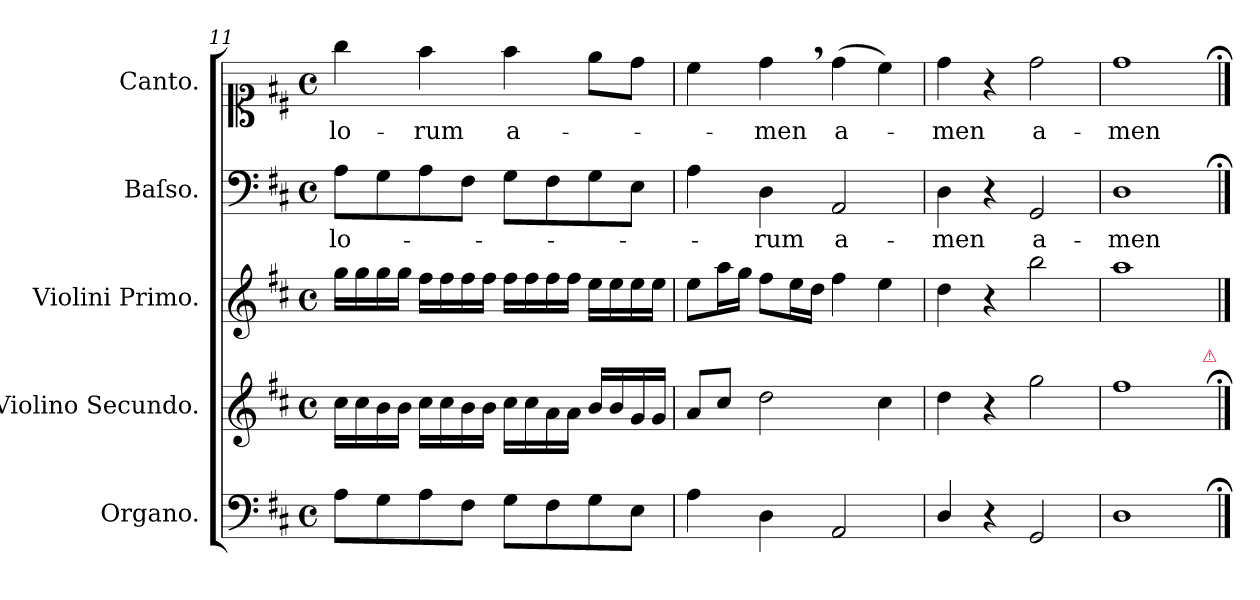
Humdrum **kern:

**kern	**kern	**kern	**kern	**text	**kern	**text
*part5	*part4	*part3	*part2	*part2	*part1	*part1
*staff5	*staff4	*staff3	*staff2	*staff2	*staff1	*staff1
*I"Organo.	*I"Violino Secundo.	*I"Violini Primo.	*I"Baſso.	*	*I"Canto.	*
*I'org	*I'vl 2	*I'vl 1	*I'B	*	*I'S	*
*clefF4	*clefG2	*clefG2	*clefF4	*	*clefC1	*
*k[f#c#]	*k[f#c#]	*k[f#c#]	*k[f#c#]	*	*k[f#c#]	*
*D:	*D:	*D:	*D:	*	*D:	*
*M4/4	*M4/4	*M4/4	*M4/4	*	*M4/4	*
*met(c)	*met(c)	*met(c)	*met(c)	*	*met(c)	*
=11	=11	=11	=11	=11	=11	=11
8A\L	16cc#\LL	16gg\LL	8A\L	-lo-	4gg\	-lo-
.	16cc#\	16gg\	.	.	.	.
8G\	16b\	16gg\	8G\	.	.	.
.	16b\JJ	16gg\JJ	.	.	.	.
8A\	16cc#\LL	16ff#\LL	8A\	.	4ff#\	-rum
.	16cc#\	16ff#\	.	.	.	.
8F#\J	16b\	16ff#\	8F#\J	.	.	.
.	16b\JJ	16ff#\JJ	.	.	.	.
8G\L	16cc#\LL	16ff#\LL	8G\L	.	4ff#\	a-
.	16cc#\	16ff#\	.	.	.	.
8F#\	16a\	16ff#\	8F#\	.	.	.
.	16a\JJ	16ff#\JJ	.	.	.	.
8G\	16b/LL	16ee\LL	8G\	.	8ee\L	.
.	16b/	16ee\	.	.	.	.
8E\J	16g/	16ee\	8E\J	.	8dd\J	.
.	16g/JJ	16ee\JJ	.	.	.	.
=12	=12	=12	=12	=12	=12	=12
4A\	8a/L	8ee\L	4A\	.	4cc#\	.
.	8cc#/J	16aa\L	.	.	.	.
.	.	16gg\JJ	.	.	.	.
4D\	2dd\	8ff#\L	4D\	-rum	4dd,\	-men
.	.	16ee\L	.	.	.	.
.	.	16dd\JJ	.	.	.	.
!	!	!	!	!	!	!LO:LY:i
2AA/	.	4ff#\	2AA/	a-	(4dd\	a-
.	4cc#\	4ee\	.	.	4cc#\)	.
=13	=13	=13	=13	=13	=13	=13
!	!	!	!	!	!	!LO:LY:i
4D/	4dd\	4dd\	4D\	-men	4dd\	-men
4r	4r	4r	4r	.	4r	.
!	!	!	!	!	!	!LO:LY:i
2GG/	2gg\	2bb\	2GG/	a-	2dd\	a-
=14	=14	=14	=14	=14	=14	=14
!	!	!	!	!	!	!LO:LY:i
1D	1ff#	1aa	1D	-men	1dd	-men
!	!LO:TX:a:color=crimson:t=⚠	!	!	!	!	!
==;	==;	==	==;	==;	==;	==;
*-	*-	*-	*-	*-	*-	*-
